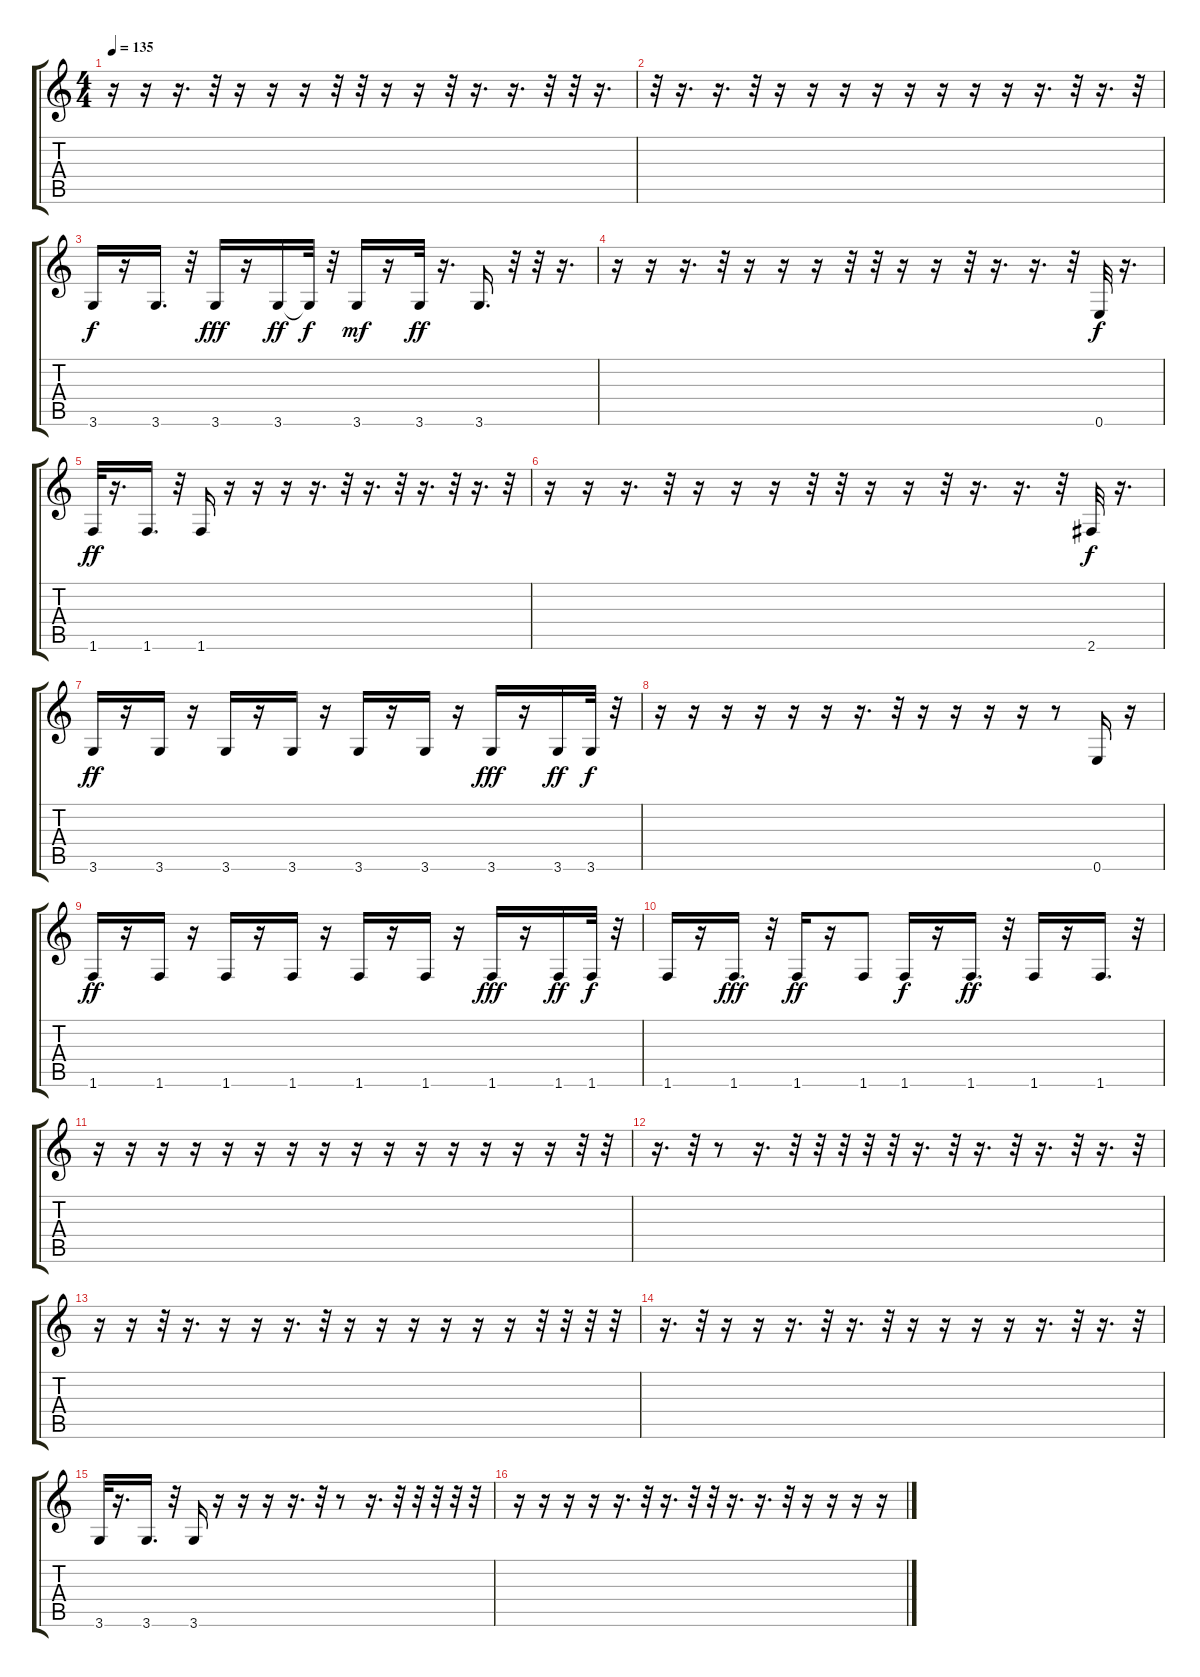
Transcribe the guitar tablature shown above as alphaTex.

\track "" {instrument fretlessbass}
\staff {score tabs}
\tuning (E4 B3 G3 D3 A2 E2) {hide}
\ts (4 4)
\tempo 135
\clef g2
\ks c
r.16{dy f} r.16 r.16{d} r.32 r.16 r.16 r.16 r.32 r.32 r.16 r.16 r.32 r.16{d} r.16{d} r.32 r.32 r.16{d} |
r.32 r.16{d} r.16{d} r.32 r.16 r.16 r.16 r.16 r.16 r.16 r.16 r.16 r.16{d} r.32 r.16{d} r.32 |
3.6.16 r.16 3.6.16{d} r.32 3.6.16{dy fff} r.16 3.6.16{dy ff} 3.6{t}.32{dy f} r.32 3.6.16{dy mf} r.16 3.6.32{dy ff} r.16{d} 3.6.16{d} r.32 r.32 r.16{d} |
r.16 r.16 r.16{d} r.32 r.16 r.16 r.16 r.32 r.32 r.16 r.16 r.32 r.16{d} r.16{d} r.32 0.6.32{dy f} r.16{d} |
1.6.32{dy ff} r.16{d} 1.6.16{d} r.32 1.6.16 r.16 r.16 r.16 r.16{d} r.32 r.16{d} r.32 r.16{d} r.32 r.16{d} r.32 |
r.16 r.16 r.16{d} r.32 r.16 r.16 r.16 r.32 r.32 r.16 r.16 r.32 r.16{d} r.16{d} r.32 2.6.32{dy f} r.16{d} |
3.6.16{dy ff} r.16 3.6.16 r.16 3.6.16 r.16 3.6.16 r.16 3.6.16 r.16 3.6.16 r.16 3.6.16{dy fff} r.16 3.6.16{dy ff} 3.6.32{dy f} r.32 |
r.16 r.16 r.16 r.16 r.16 r.16 r.16{d} r.32 r.16 r.16 r.16 r.16 r.8 0.6.16 r.16 |
1.6.16{dy ff} r.16 1.6.16 r.16 1.6.16 r.16 1.6.16 r.16 1.6.16 r.16 1.6.16 r.16 1.6.16{dy fff} r.16 1.6.16{dy ff} 1.6.32{dy f} r.32 |
1.6.16 r.16 1.6.16{d dy fff} r.32 1.6.16{dy ff} r.16 1.6.8 1.6.16{dy f} r.16 1.6.16{d dy ff} r.32 1.6.16 r.16 1.6.16{d} r.32 |
r.16 r.16 r.16 r.16 r.16 r.16 r.16 r.16 r.16 r.16 r.16 r.16 r.16 r.16 r.16 r.32 r.32 |
r.16{d} r.32 r.8 r.16{d} r.32 r.32 r.32 r.32 r.32 r.16{d} r.32 r.16{d} r.32 r.16{d} r.32 r.16{d} r.32 |
r.16 r.16 r.32 r.16{d} r.16 r.16 r.16{d} r.32 r.16 r.16 r.16 r.16 r.16 r.16 r.32 r.32 r.32 r.32 |
r.16{d} r.32 r.16 r.16 r.16{d} r.32 r.16{d} r.32 r.16 r.16 r.16 r.16 r.16{d} r.32 r.16{d} r.32 |
3.6.32 r.16{d} 3.6.16{d} r.32 3.6.16 r.16 r.16 r.16 r.16{d} r.32 r.8 r.16{d} r.32 r.32 r.32 r.32 r.32 |
r.16 r.16 r.16 r.16 r.16{d} r.32 r.16{d} r.32 r.32 r.16{d} r.16{d} r.32 r.16 r.16 r.16 r.16
